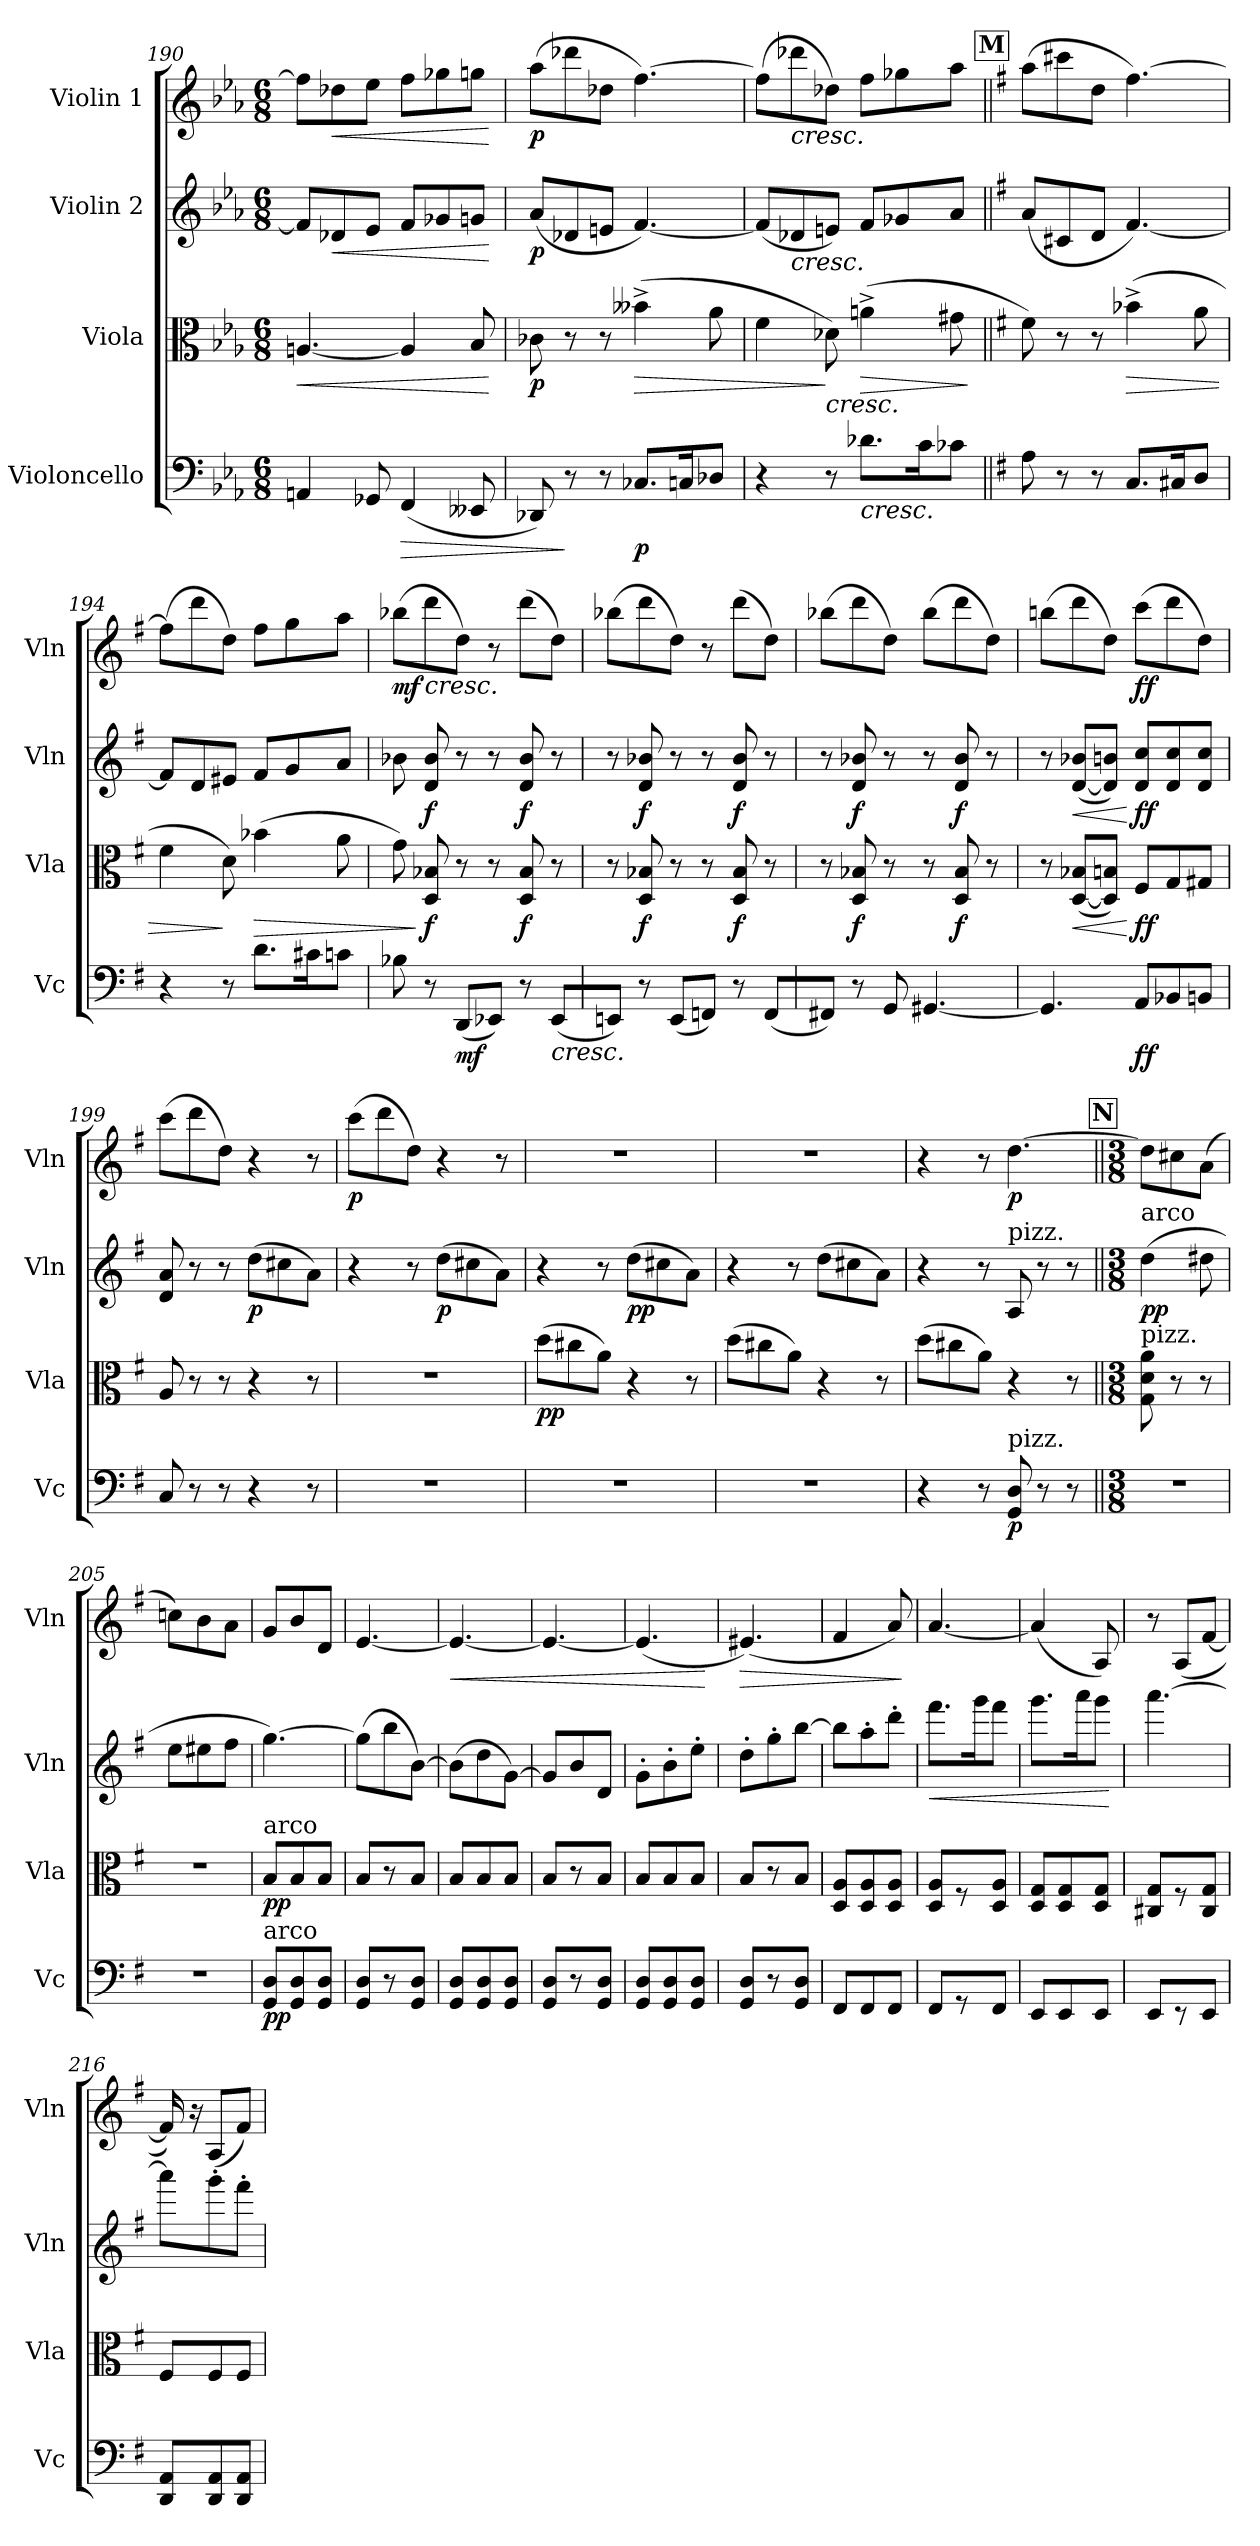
**kern	**dynam	**kern	**dynam	**kern	**dynam	**kern	**dynam
*part4	*part4	*part3	*part3	*part2	*part2	*part1	*part1
*staff4	*staff4	*staff3	*staff3	*staff2	*staff2	*staff1	*staff1
*I"Violoncello	*	*I"Viola	*	*I"Violin 2	*	*I"Violin 1	*
*I'Vc	*	*I'Vla	*	*I'Vln	*	*I'Vln	*
!!LO:LB:g=z
*clefF4	*	*clefC3	*	*clefG2	*	*clefG2	*
*k[b-e-a-]	*	*k[b-e-a-]	*	*k[b-e-a-]	*	*k[b-e-a-]	*
*M6/8	*	*M6/8	*	*M6/8	*	*M6/8	*
=190	=190	=190	=190	=190	=190	=190	=190
!	!	!	!LO:HP:b	!	!	!	!
4AAn/	.	[4.An/	<	8f/L]	.	8ff\L]	.
!	!	!	!	!	!LO:HP:b	!	!LO:HP:b
.	.	.	.	8d-X/	<	8dd-X\	<
8GG-X/	.	.	.	8e-/J	.	8ee-\J	.
!	!LO:HP:b	!	!	!	!	!	!
(<4FF/	>	4A/]	.	8f/L	.	8ff\L	.
.	.	.	.	8g-X/	.	8gg-X\	.
8EE--X/	.	8B-/	.	8gn/J	.	8ggn\J	.
.	.	.	[	.	[	.	[
=191	=191	=191	=191	=191	=191	=191	=191
!	!	!	!LO:DY:b	!	!LO:DY:b	!	!LO:DY:b
8DD-X/)	.	8c-X\	p	(<8a-/L	p	(>8aa-\L	p
8r	]	8r	.	8d-X/	.	8ddd-X\	.
8r	.	8r	.	8en/J	.	8dd-X\J	.
!	!LO:DY:b	!	!LO:HP:b	!	!	!	!
8.C-X/L	p	(>4b--X^\	>	[4.f/)	.	[4.ff\)	.
16Cn/K	.	.	.	.	.	.	.
8D-X/J	.	8a-\	.	.	.	.	.
=192	=192	=192	=192	=192	=192	=192	=192
4r	.	4f\	.	(<8f/L]	.	(>8ff\L]	.
!	!	!	!	!	!	!LO:TX:b:i:t=cresc.	!
!	!	!	!	!LO:TX:b:i:t=cresc.	!	!	!
.	.	.	.	8d-X/	.	8ddd-X\	.
!	!	!LO:TX:b:i:t=cresc.	!	!	!	!	!
8r	.	8d-X\)	]	8en/J)	.	8dd-X\J)	.
!LO:TX:b:i:t=cresc.	!	!	!	!	!	!	!
!	!	!	!LO:HP:b	!	!	!	!
8.d-X\L	.	(>4an^\	>	8f/L	.	8ff\L	.
.	.	.	.	8g-X/	.	8gg-X\	.
16c\K	.	.	.	.	.	.	.
8c-X\J	.	8g#X\	.	8a-/J	.	8aa-\J	.
.	.	.	]	.	.	.	.
!!LO:REH:place=s1:a:B:fs=14:t=M
=193||	=193||	=193||	=193||	=193||	=193||	=193||	=193||
*k[f#]	*	*k[f#]	*	*k[f#]	*	*k[f#]	*
8A\	.	8f#\)	.	(<8a/L	.	(>8aa\L	.
8r	.	8r	.	8c#X/	.	8ccc#X\	.
8r	.	8r	.	8d/J	.	8dd\J	.
!	!	!	!LO:HP:b	!	!	!	!
8.C/L	.	(>4b-X^\	>	[4.f#/)	.	[4.ff#\)	.
16C#X/K	.	.	.	.	.	.	.
8D/J	.	8a\	.	.	.	.	.
=194	=194	=194	=194	=194	=194	=194	=194
4r	.	4f#\	.	8f#/L]	.	(>8ff#\L]	.
.	.	.	.	8d/	.	8ddd\	.
8r	.	8d\)	]	8e#X/J	.	8dd\J)	.
!	!	!	!LO:HP:b	!	!	!	!
8.d\L	.	(>4b-X\	>	8f#/L	.	8ff#\L	.
.	.	.	.	8g/	.	8gg\	.
16c#X\K	.	.	.	.	.	.	.
8cn\J	.	8a\	.	8a/J	.	8aa\J	.
!!LO:LB:g=z
=195	=195	=195	=195	=195	=195	=195	=195
!	!	!	!	!	!	!	!LO:DY:b
8B-X\	.	8g\)	.	8b-X\	.	(>8bb-X\L	mf
!	!	!	!	!	!	!LO:TX:b:i:t=cresc.	!
!	!	!	!LO:DY:n=1:b	!	!LO:DY:b	!	!
8r	.	8D/ 8B-X/	] f	8d/ 8b-/	f	8ddd\	.
!	!LO:DY:b	!	!	!	!	!	!
(<8DD/L	mf	8r	.	8r	.	8dd\J)	.
8EE-X/J)	.	8r	.	8r	.	8r	.
!	!	!	!LO:DY:n=2:b	!	!LO:DY:b	!	!
8r	.	8D/ 8B-/	f	8d/ 8b-/	f	(>8ddd\L	.
!LO:TX:b:i:t=cresc.	!	!	!	!	!	!	!
(<8EE-/L	.	8r	.	8r	.	8dd\J)	.
=196	=196	=196	=196	=196	=196	=196	=196
8EEn/J)	.	8r	.	8r	.	(>8bb-X\L	.
!	!	!	!LO:DY:b	!	!LO:DY:b	!	!
8r	.	8D/ 8B-X/	f	8d/ 8b-X/	f	8ddd\	.
(<8EE/L	.	8r	.	8r	.	8dd\J)	.
8FFn/J)	.	8r	.	8r	.	8r	.
!	!	!	!LO:DY:b	!	!LO:DY:b	!	!
8r	.	8D/ 8B-/	f	8d/ 8b-/	f	(>8ddd\L	.
(<8FF/L	.	8r	.	8r	.	8dd\J)	.
=197	=197	=197	=197	=197	=197	=197	=197
8FF#X/J)	.	8r	.	8r	.	(>8bb-X\L	.
!	!	!	!LO:DY:b	!	!LO:DY:b	!	!
8r	.	8D/ 8B-X/	f	8d/ 8b-X/	f	8ddd\	.
8GG/	.	8r	.	8r	.	8dd\J)	.
[4.GG#X/	.	8r	.	8r	.	(>8bb-\L	.
!	!	!	!LO:DY:b	!	!LO:DY:b	!	!
.	.	8D/ 8B-/	f	8d/ 8b-/	f	8ddd\	.
.	.	8r	.	8r	.	8dd\J)	.
=198	=198	=198	=198	=198	=198	=198	=198
4.GG#/]	.	8r	.	8r	.	(>8bbn\L	.
!	!	!	!LO:HP:b	!	!LO:HP:b	!	!
.	.	(>[8D/ 8B-X/L	<	(>[8d/ 8b-X/L	<	8ddd\	.
.	.	8D/] 8Bn/J)	.	8d/] 8bn/J)	.	8dd\J)	.
!	!LO:DY:b	!	!LO:DY:n=1:b	!	!LO:DY:n=1:b	!	!LO:DY:b
8AA/L	ff	8F#/L	[ ff	8d/ 8cc/L	[ ff	(>8ccc\L	ff
8BB-X/	.	8G/	.	8d/ 8cc/	.	8ddd\	.
8BBn/J	.	8G#X/J	.	8d/ 8cc/J	.	8dd\J)	.
=199	=199	=199	=199	=199	=199	=199	=199
8C/	.	8A/	.	8d/ 8a/	.	(>8ccc\L	.
8r	.	8r	.	8r	.	8ddd\	.
8r	.	8r	.	8r	.	8dd\J)	.
!	!	!	!	!	!LO:DY:b	!	!
4r	.	4r	.	(>8dd\L	p	4r	.
.	.	.	.	8cc#X\	.	.	.
8r	.	8r	.	8a\J)	.	8r	.
!!LO:PB:g=z
=200	=200	=200	=200	=200	=200	=200	=200
!	!	!	!	!	!	!	!LO:DY:b
2.r	.	2.r	.	4r	.	(>8ccc\L	p
.	.	.	.	.	.	8ddd\	.
.	.	.	.	8r	.	8dd\J)	.
!	!	!	!	!	!LO:DY:b	!	!
.	.	.	.	(>8dd\L	p	4r	.
.	.	.	.	8cc#X\	.	.	.
.	.	.	.	8a\J)	.	8r	.
=201	=201	=201	=201	=201	=201	=201	=201
!	!	!	!LO:DY:b	!	!	!	!
2.r	.	(>8dd\L	pp	4r	.	2.r	.
.	.	8cc#X\	.	.	.	.	.
.	.	8a\J)	.	8r	.	.	.
!	!	!	!	!	!LO:DY:b	!	!
.	.	4r	.	(>8dd\L	pp	.	.
.	.	.	.	8cc#X\	.	.	.
.	.	8r	.	8a\J)	.	.	.
=202	=202	=202	=202	=202	=202	=202	=202
2.r	.	(>8dd\L	.	4r	.	2.r	.
.	.	8cc#X\	.	.	.	.	.
.	.	8a\J)	.	8r	.	.	.
.	.	4r	.	(>8dd\L	.	.	.
.	.	.	.	8cc#X\	.	.	.
.	.	8r	.	8a\J)	.	.	.
=203	=203	=203	=203	=203	=203	=203	=203
4r	.	(>8dd\L	.	4r	.	4r	.
.	.	8cc#X\	.	.	.	.	.
8r	.	8a\J)	.	8r	.	8r	.
!	!	!	!	!LO:TX:a:t=pizz.	!	!	!
!LO:TX:a:t=pizz.	!	!	!	!	!	!	!
!	!LO:DY:b	!	!	!	!	!	!LO:DY:b
8GG/ 8D/	p	4r	.	8A/	.	[4.dd\	p
8r	.	.	.	8r	.	.	.
8r	.	8r	.	8r	.	.	.
!!LO:REH:place=s1:a:B:fs=14:t=N
=204||	=204||	=204||	=204||	=204||	=204||	=204||	=204||
*M3/8	*	*M3/8	*	*M3/8	*	*M3/8	*
!	!	!	!	!LO:TX:a:t=arco	!	!	!
!	!	!LO:TX:a:t=pizz.	!	!	!	!	!
!	!	!	!	!	!LO:DY:b	!	!
4.r	.	8G\ 8d\ 8a\	.	(>4dd\	pp	8dd\L]	.
.	.	8r	.	.	.	8cc#X\	.
.	.	8r	.	8dd#X\	.	(>8a\J	.
=205	=205	=205	=205	=205	=205	=205	=205
4.r	.	4.r	.	8ee\L	.	8ccn\L)	.
.	.	.	.	8ee#X\	.	8b\	.
.	.	.	.	8ff#\J	.	8a\J	.
=206	=206	=206	=206	=206	=206	=206	=206
!	!	!LO:TX:a:t=arco	!	!	!	!	!
!LO:TX:a:t=arco	!	!	!	!	!	!	!
!	!LO:DY:b	!	!LO:DY:b	!	!	!	!
8GG/ 8D/L	pp	8B/L	pp	[4.gg\)	.	8g/L	.
8GG/ 8D/	.	8B/	.	.	.	8b/	.
8GG/ 8D/J	.	8B/J	.	.	.	8d/J	.
!!LO:LB:g=z
=207	=207	=207	=207	=207	=207	=207	=207
8GG/ 8D/L	.	8B/L	.	(>8gg\L]	.	[4.e/	.
8r	.	8r	.	8bb\	.	.	.
8GG/ 8D/J	.	8B/J	.	[8b\J)	.	.	.
=208	=208	=208	=208	=208	=208	=208	=208
!	!	!	!	!	!	!	!LO:HP:b
8GG/ 8D/L	.	8B/L	.	(>8b\L]	.	4.e/_	<
8GG/ 8D/	.	8B/	.	8dd\	.	.	.
8GG/ 8D/J	.	8B/J	.	[8g\J)	.	.	.
=209	=209	=209	=209	=209	=209	=209	=209
8GG/ 8D/L	.	8B/L	.	8g/L]	.	4.e/_	.
8r	.	8r	.	8b/	.	.	.
8GG/ 8D/J	.	8B/J	.	8d/J	.	.	.
=210	=210	=210	=210	=210	=210	=210	=210
8GG/ 8D/L	.	8B/L	.	8g'\L	.	(<4.e/]	.
8GG/ 8D/	.	8B/	.	8b'\	.	.	.
8GG/ 8D/J	.	8B/J	.	8ee'\J	.	.	.
.	.	.	.	.	.	.	[
=211	=211	=211	=211	=211	=211	=211	=211
!	!	!	!	!	!	!	!LO:HP:b
8GG/ 8D/L	.	8B/L	.	8dd'\L	.	(>4.e#X/)	>
8r	.	8r	.	8gg'\	.	.	.
8GG/ 8D/J	.	8B/J	.	[8bb\J	.	.	.
=212	=212	=212	=212	=212	=212	=212	=212
8FF#/L	.	8D/ 8A/L	.	8bb\L]	.	4f#/	.
8FF#/	.	8D/ 8A/	.	8aa'\	.	.	.
8FF#/J	.	8D/ 8A/J	.	8ddd'\J	.	8a/)	.
.	.	.	.	.	.	.	]
=213	=213	=213	=213	=213	=213	=213	=213
!	!	!	!	!	!LO:HP:b	!	!
8FF#/L	.	8D/ 8A/L	.	8.fff#\L	<	[4.a/	.
8r	.	8r	.	.	.	.	.
.	.	.	.	16ggg\K	.	.	.
8FF#/J	.	8D/ 8A/J	.	8fff#\J	.	.	.
=214	=214	=214	=214	=214	=214	=214	=214
8EE/L	.	8D/ 8G/L	.	8.ggg\L	.	(<4a/]	.
8EE/	.	8D/ 8G/	.	.	.	.	.
.	.	.	.	16aaa\K	.	.	.
8EE/J	.	8D/ 8G/J	.	8ggg\J	.	8A/)	.
.	.	.	.	.	[	.	.
=215	=215	=215	=215	=215	=215	=215	=215
8EE/L	.	8C#X/ 8G/L	.	[4.aaa\	.	8r	.
8r	.	8r	.	.	.	(<8A/L	.
8EE/J	.	8C#/ 8G/J	.	.	.	[8f#/J	.
!!LO:LB:g=z
=216	=216	=216	=216	=216	=216	=216	=216
8DD/ 8AA/L	.	8F#/L	.	8aaa\L]	.	16f#/])	.
.	.	.	.	.	.	16r	.
8DD/ 8AA/	.	8F#/	.	8ggg'\	.	(<8A/L	.
8DD/ 8AA/J	.	8F#/J	.	8fff#'\J	.	8f#/J)	.
=	=	=	=	=	=	=	=
*-	*-	*-	*-	*-	*-	*-	*-
